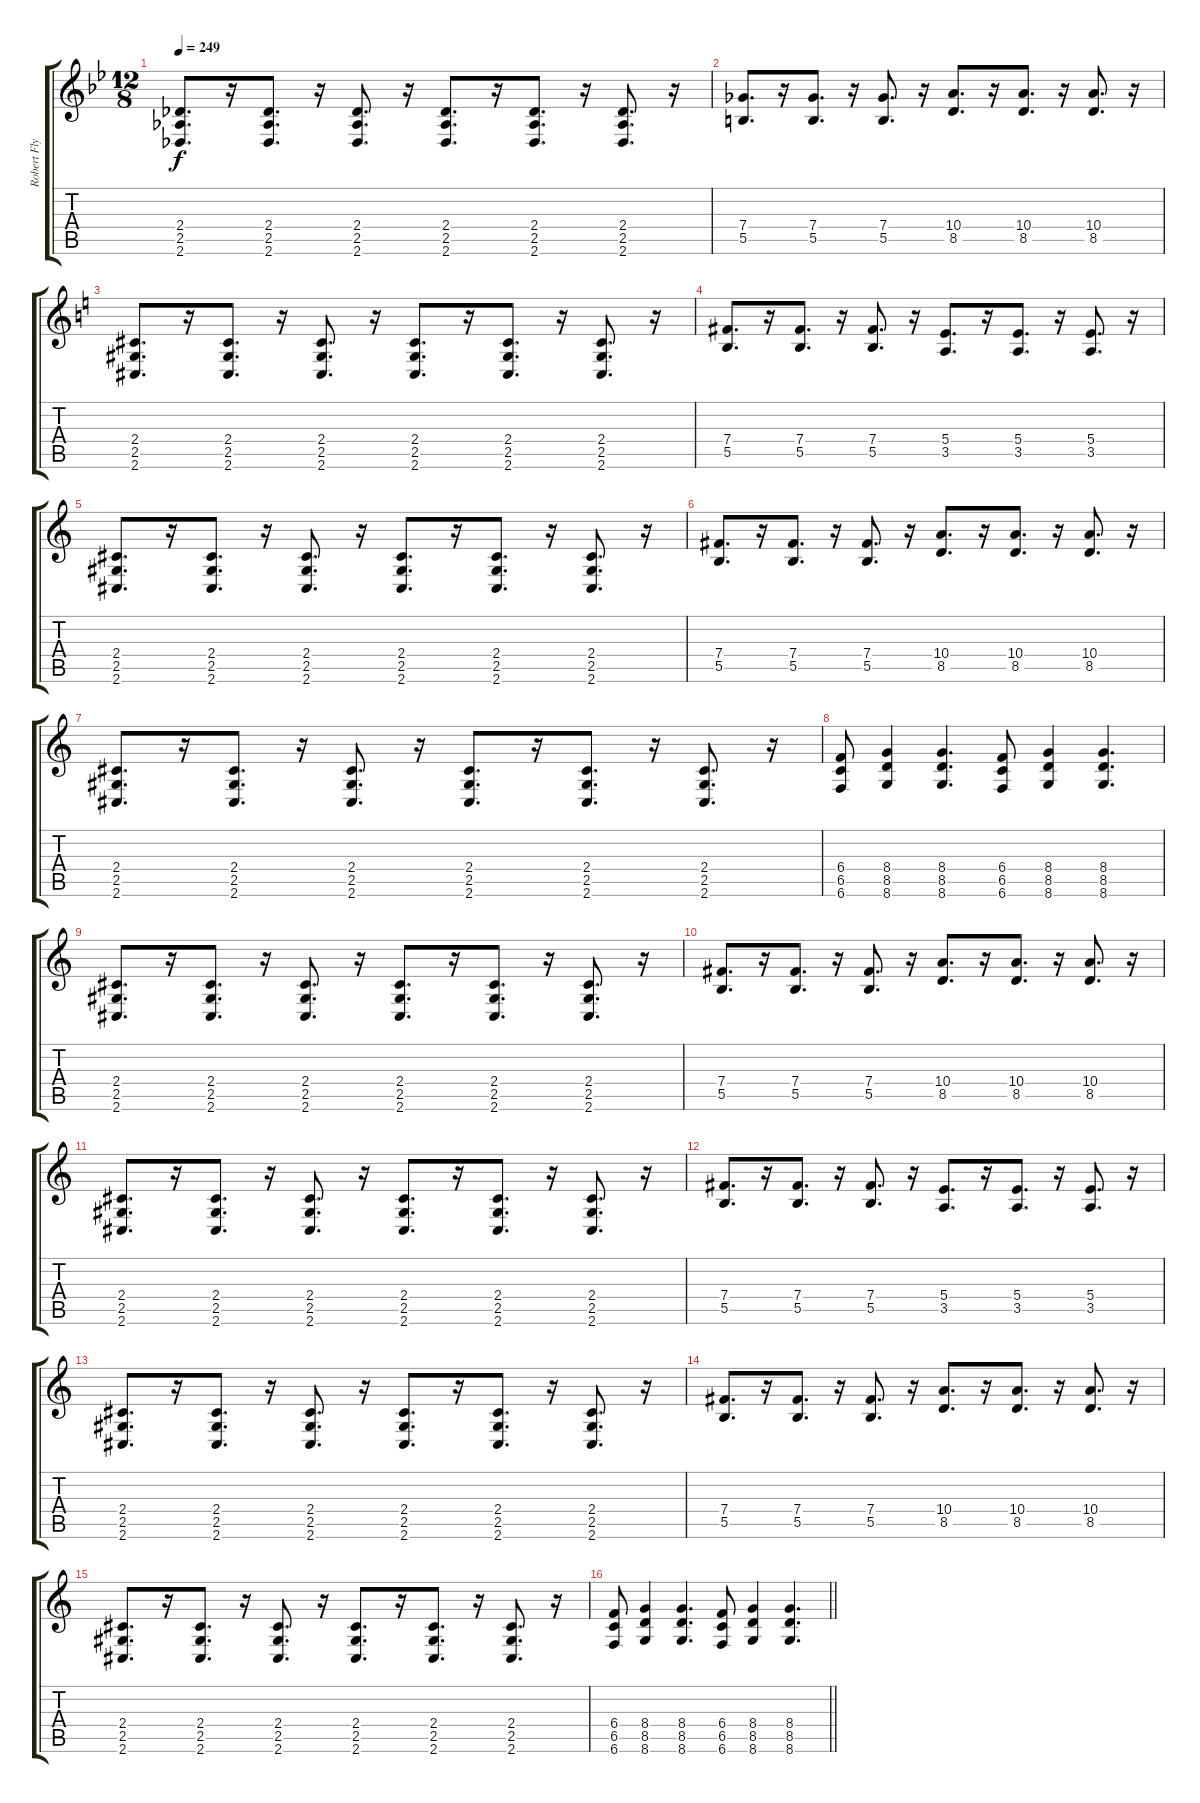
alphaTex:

\track ("Robert Flynn" "Robert Fly") {instrument distortionguitar}
\staff {score tabs}
\tuning (Db4 Ab3 E3 B2 Gb2 B1) {hide}
\ts (12 8)
\tempo 249
\clef g2
\ks bb
(2.4 2.5 2.6).8{d dy f} r.16 (2.4 2.5 2.6).8{d} r.16 (2.4 2.5 2.6).8{d} r.16 (2.4 2.5 2.6).8{d} r.16 (2.4 2.5 2.6).8{d} r.16 (2.4 2.5 2.6).8{d} r.16 |
(7.4 5.5).8{d} r.16 (7.4 5.5).8{d} r.16 (7.4 5.5).8{d} r.16 (10.4 8.5).8{d} r.16 (10.4 8.5).8{d} r.16 (10.4 8.5).8{d} r.16 |
\ks c
(2.4 2.5 2.6).8{d} r.16 (2.4 2.5 2.6).8{d} r.16 (2.4 2.5 2.6).8{d} r.16 (2.4 2.5 2.6).8{d} r.16 (2.4 2.5 2.6).8{d} r.16 (2.4 2.5 2.6).8{d} r.16 |
(7.4 5.5).8{d} r.16 (7.4 5.5).8{d} r.16 (7.4 5.5).8{d} r.16 (5.4 3.5).8{d} r.16 (5.4 3.5).8{d} r.16 (5.4 3.5).8{d} r.16 |
(2.4 2.5 2.6).8{d} r.16 (2.4 2.5 2.6).8{d} r.16 (2.4 2.5 2.6).8{d} r.16 (2.4 2.5 2.6).8{d} r.16 (2.4 2.5 2.6).8{d} r.16 (2.4 2.5 2.6).8{d} r.16 |
(7.4 5.5).8{d} r.16 (7.4 5.5).8{d} r.16 (7.4 5.5).8{d} r.16 (10.4 8.5).8{d} r.16 (10.4 8.5).8{d} r.16 (10.4 8.5).8{d} r.16 |
(2.4 2.5 2.6).8{d} r.16 (2.4 2.5 2.6).8{d} r.16 (2.4 2.5 2.6).8{d} r.16 (2.4 2.5 2.6).8{d} r.16 (2.4 2.5 2.6).8{d} r.16 (2.4 2.5 2.6).8{d} r.16 |
(6.4 6.5 6.6).8 (8.4 8.5 8.6).4 (8.4 8.5 8.6).4{d} (6.4 6.5 6.6).8 (8.4 8.5 8.6).4 (8.4 8.5 8.6).4{d} |
(2.4 2.5 2.6).8{d} r.16 (2.4 2.5 2.6).8{d} r.16 (2.4 2.5 2.6).8{d} r.16 (2.4 2.5 2.6).8{d} r.16 (2.4 2.5 2.6).8{d} r.16 (2.4 2.5 2.6).8{d} r.16 |
(7.4 5.5).8{d} r.16 (7.4 5.5).8{d} r.16 (7.4 5.5).8{d} r.16 (10.4 8.5).8{d} r.16 (10.4 8.5).8{d} r.16 (10.4 8.5).8{d} r.16 |
(2.4 2.5 2.6).8{d} r.16 (2.4 2.5 2.6).8{d} r.16 (2.4 2.5 2.6).8{d} r.16 (2.4 2.5 2.6).8{d} r.16 (2.4 2.5 2.6).8{d} r.16 (2.4 2.5 2.6).8{d} r.16 |
(7.4 5.5).8{d} r.16 (7.4 5.5).8{d} r.16 (7.4 5.5).8{d} r.16 (5.4 3.5).8{d} r.16 (5.4 3.5).8{d} r.16 (5.4 3.5).8{d} r.16 |
(2.4 2.5 2.6).8{d} r.16 (2.4 2.5 2.6).8{d} r.16 (2.4 2.5 2.6).8{d} r.16 (2.4 2.5 2.6).8{d} r.16 (2.4 2.5 2.6).8{d} r.16 (2.4 2.5 2.6).8{d} r.16 |
(7.4 5.5).8{d} r.16 (7.4 5.5).8{d} r.16 (7.4 5.5).8{d} r.16 (10.4 8.5).8{d} r.16 (10.4 8.5).8{d} r.16 (10.4 8.5).8{d} r.16 |
(2.4 2.5 2.6).8{d} r.16 (2.4 2.5 2.6).8{d} r.16 (2.4 2.5 2.6).8{d} r.16 (2.4 2.5 2.6).8{d} r.16 (2.4 2.5 2.6).8{d} r.16 (2.4 2.5 2.6).8{d} r.16 |
\barLineRight lightlight
(6.4 6.5 6.6).8 (8.4 8.5 8.6).4 (8.4 8.5 8.6).4{d} (6.4 6.5 6.6).8 (8.4 8.5 8.6).4 (8.4 8.5 8.6).4{d}
